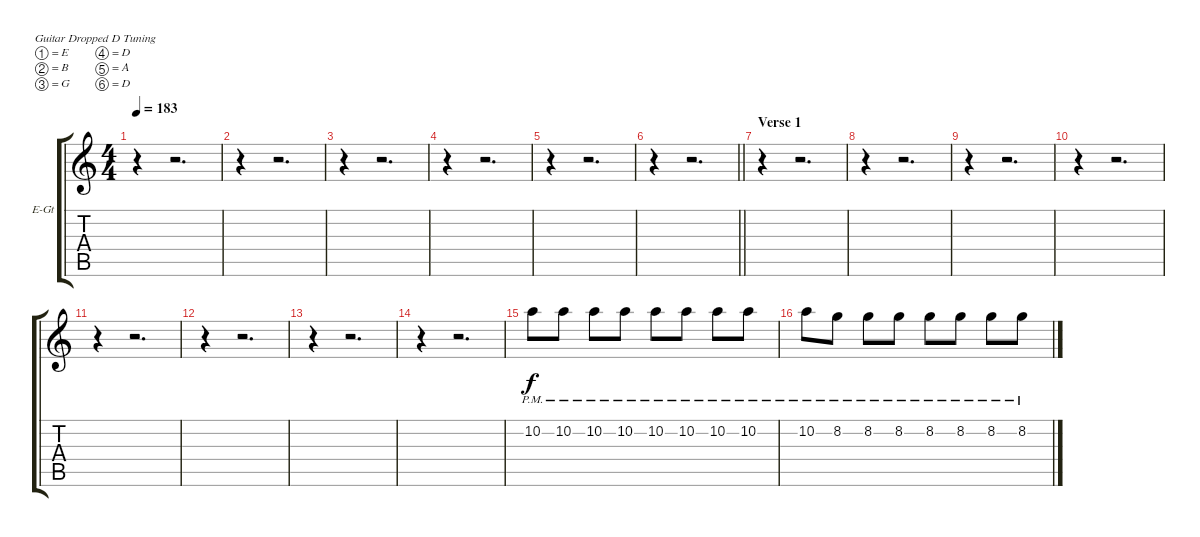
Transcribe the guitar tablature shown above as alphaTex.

\bracketExtendMode groupsimilarinstruments
\firstSystemTrackNameOrientation horizontal
\otherSystemsTrackNameOrientation horizontal
\track ("Extra Guitar 2" "E-Gt") {instrument overdrivenguitar}
\staff {score tabs}
\tuning (E4 B3 G3 D3 A2 D2)
\ts (4 4)
\tempo 183
\clef g2
\ks c
r.4{dy f} r.2{d} |
r.4 r.2{d} |
r.4 r.2{d} |
r.4 r.2{d} |
r.4 r.2{d} |
\barLineRight lightlight
r.4 r.2{d} |
\section ("" "Verse 1")
r.4 r.2{d} |
r.4 r.2{d} |
r.4 r.2{d} |
r.4 r.2{d} |
r.4 r.2{d} |
r.4 r.2{d} |
r.4 r.2{d} |
r.4 r.2{d} |
10.2{pm}.8 10.2{pm}.8 10.2{pm}.8 10.2{pm}.8 10.2{pm}.8 10.2{pm}.8 10.2{pm}.8 10.2{pm}.8 |
10.2{pm}.8 8.2{pm}.8 8.2{pm}.8 8.2{pm}.8 8.2{pm}.8 8.2{pm}.8 8.2{pm}.8 8.2{pm}.8
